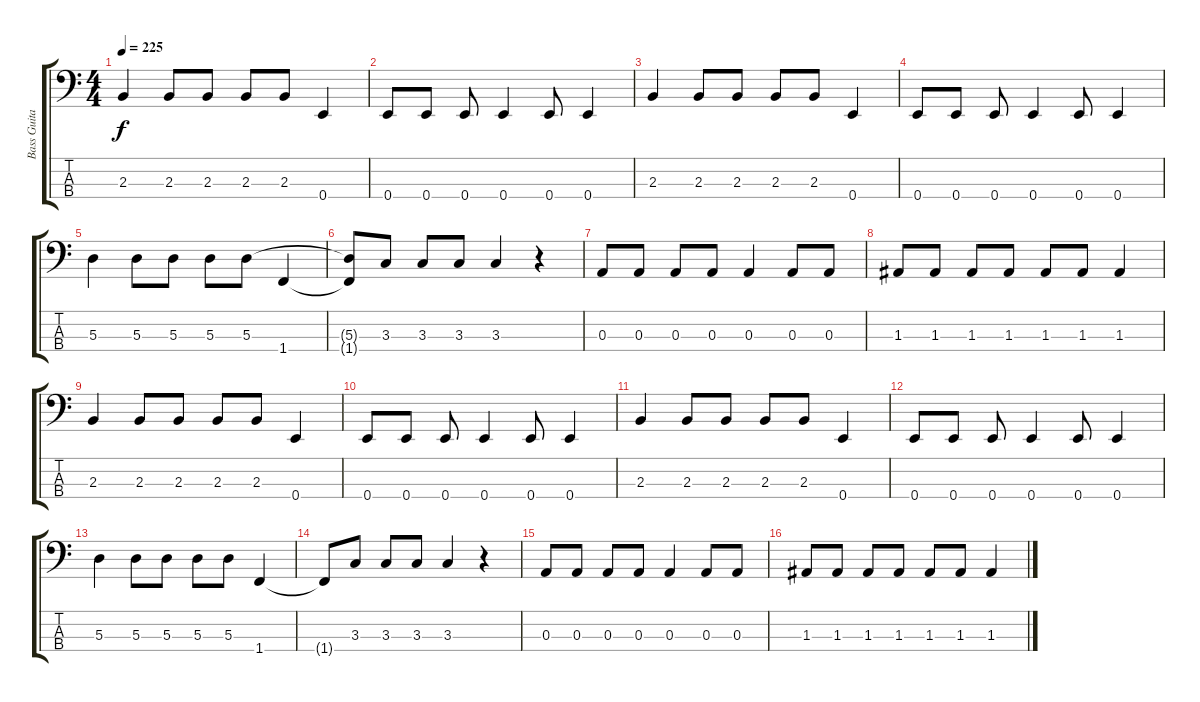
\track ("Bass Guitar" "Bass Guita") {instrument electricbassfinger}
\staff {score tabs}
\tuning (G2 D2 A1 E1) {hide}
\ts (4 4)
\tempo 225
\clef f4
\ks c
2.3.4{dy f volume 5 instrument electricbassfinger} 2.3.8 2.3.8 2.3.8 2.3.8 0.4.4 |
0.4.8 0.4.8 0.4.8 0.4.4 0.4.8 0.4.4 |
2.3.4 2.3.8 2.3.8 2.3.8 2.3.8 0.4.4 |
0.4.8 0.4.8 0.4.8 0.4.4 0.4.8 0.4.4 |
5.3.4 5.3.8 5.3.8 5.3.8 5.3.8 1.4.4 |
(5.3{t} 1.4{t}).8 3.3.8 3.3.8 3.3.8 3.3.4 r.4 |
0.3.8 0.3.8 0.3.8 0.3.8 0.3.4 0.3.8 0.3.8 |
1.3.8 1.3.8 1.3.8 1.3.8 1.3.8 1.3.8 1.3.4 |
2.3.4 2.3.8 2.3.8 2.3.8 2.3.8 0.4.4 |
0.4.8 0.4.8 0.4.8 0.4.4 0.4.8 0.4.4 |
2.3.4 2.3.8 2.3.8 2.3.8 2.3.8 0.4.4 |
0.4.8 0.4.8 0.4.8 0.4.4 0.4.8 0.4.4 |
5.3.4 5.3.8 5.3.8 5.3.8 5.3.8 1.4.4 |
1.4{t}.8 3.3.8 3.3.8 3.3.8 3.3.4 r.4 |
0.3.8 0.3.8 0.3.8 0.3.8 0.3.4 0.3.8 0.3.8 |
1.3.8 1.3.8 1.3.8 1.3.8 1.3.8 1.3.8 1.3.4
